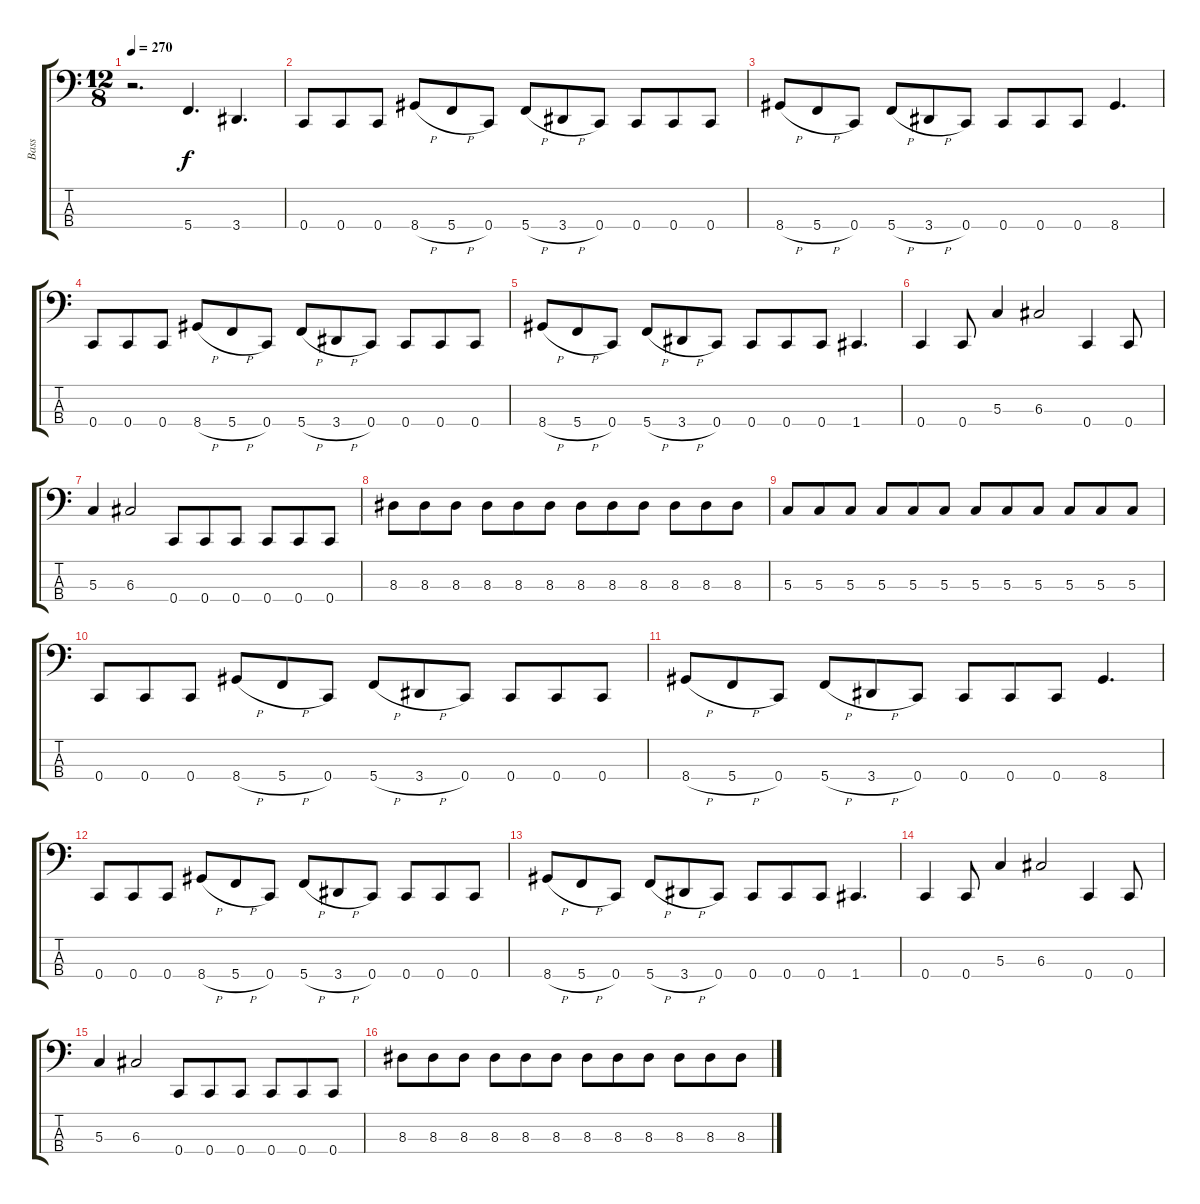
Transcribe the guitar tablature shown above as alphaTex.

\track ("Bass" "Bass") {instrument electricbasspick}
\staff {score tabs}
\tuning (F2 C2 G1 C1) {hide}
\ts (12 8)
\tempo 270
\clef f4
\ks c
r.2{d dy f} 5.4.4{d} 3.4.4{d} |
0.4.8 0.4.8 0.4.8 8.4{h}.8 5.4{h}.8 0.4.8 5.4{h}.8 3.4{h}.8 0.4.8 0.4.8 0.4.8 0.4.8 |
8.4{h}.8 5.4{h}.8 0.4.8 5.4{h}.8 3.4{h}.8 0.4.8 0.4.8 0.4.8 0.4.8 8.4.4{d} |
0.4.8 0.4.8 0.4.8 8.4{h}.8 5.4{h}.8 0.4.8 5.4{h}.8 3.4{h}.8 0.4.8 0.4.8 0.4.8 0.4.8 |
8.4{h}.8 5.4{h}.8 0.4.8 5.4{h}.8 3.4{h}.8 0.4.8 0.4.8 0.4.8 0.4.8 1.4.4{d} |
0.4.4 0.4.8 5.3.4 6.3.2 0.4.4 0.4.8 |
5.3.4 6.3.2 0.4.8 0.4.8 0.4.8 0.4.8 0.4.8 0.4.8 |
8.3.8 8.3.8 8.3.8 8.3.8 8.3.8 8.3.8 8.3.8 8.3.8 8.3.8 8.3.8 8.3.8 8.3.8 |
5.3.8 5.3.8 5.3.8 5.3.8 5.3.8 5.3.8 5.3.8 5.3.8 5.3.8 5.3.8 5.3.8 5.3.8 |
0.4.8 0.4.8 0.4.8 8.4{h}.8 5.4{h}.8 0.4.8 5.4{h}.8 3.4{h}.8 0.4.8 0.4.8 0.4.8 0.4.8 |
8.4{h}.8 5.4{h}.8 0.4.8 5.4{h}.8 3.4{h}.8 0.4.8 0.4.8 0.4.8 0.4.8 8.4.4{d} |
0.4.8 0.4.8 0.4.8 8.4{h}.8 5.4{h}.8 0.4.8 5.4{h}.8 3.4{h}.8 0.4.8 0.4.8 0.4.8 0.4.8 |
8.4{h}.8 5.4{h}.8 0.4.8 5.4{h}.8 3.4{h}.8 0.4.8 0.4.8 0.4.8 0.4.8 1.4.4{d} |
0.4.4 0.4.8 5.3.4 6.3.2 0.4.4 0.4.8 |
5.3.4 6.3.2 0.4.8 0.4.8 0.4.8 0.4.8 0.4.8 0.4.8 |
8.3.8 8.3.8 8.3.8 8.3.8 8.3.8 8.3.8 8.3.8 8.3.8 8.3.8 8.3.8 8.3.8 8.3.8
